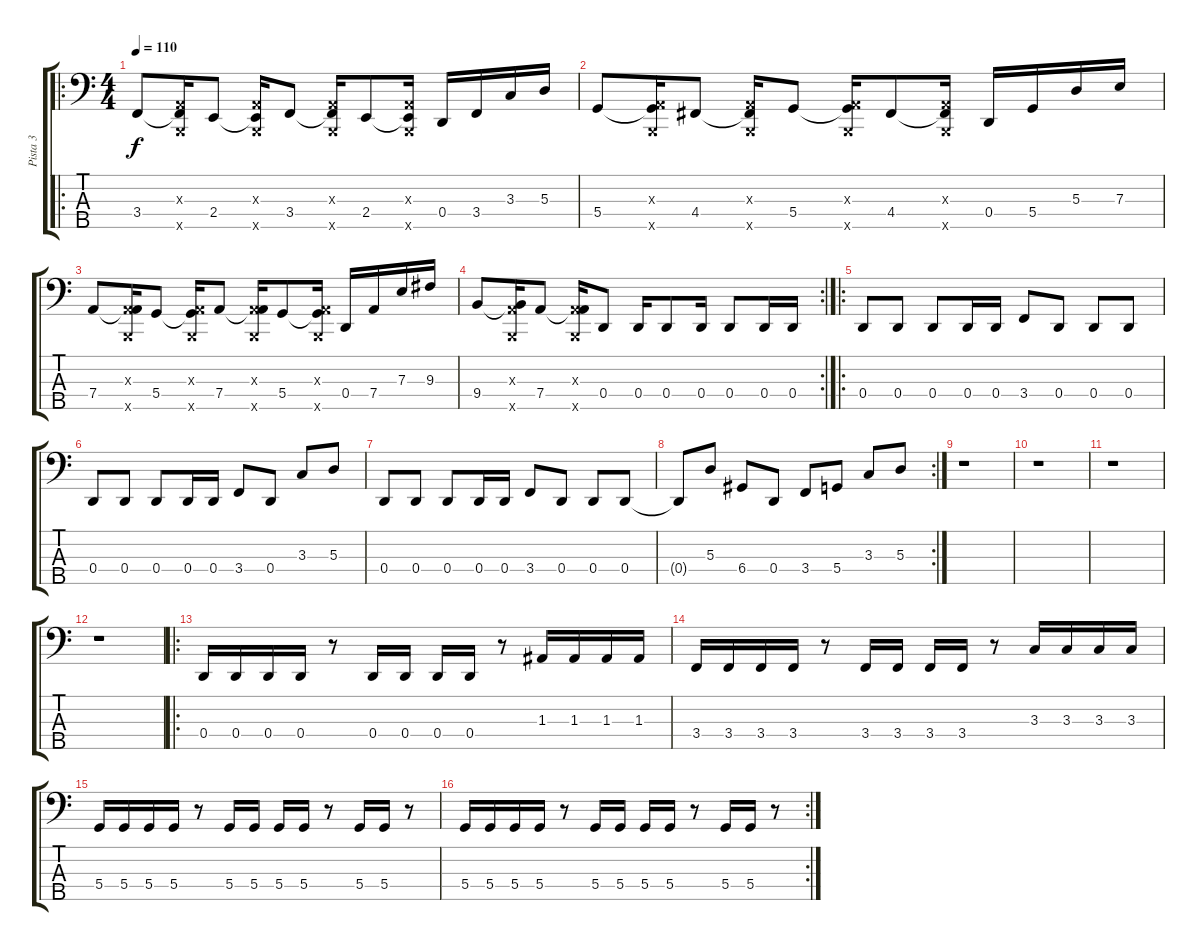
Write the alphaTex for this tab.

\track ("Pista 3" "Pista 3") {instrument electricbassfinger}
\staff {score tabs}
\tuning (G2 D2 A1 D1 B0) {hide}
\ro
\ts (4 4)
\tempo 110
\clef f4
\ks c
3.4.8{dy f} (0.3{x} 3.4{t} 0.5{x}).16 2.4.8 (0.3{x} 2.4{t} 0.5{x}).16 3.4.8 (0.3{x} 3.4{t} 0.5{x}).16 2.4.8 (0.3{x} 2.4{t} 0.5{x}).16 0.4.16 3.4.16 3.3.16 5.3.16 |
5.4.8 (0.3{x} 5.4{t} 0.5{x}).16 4.4.8 (0.3{x} 4.4{t} 0.5{x}).16 5.4.8 (0.3{x} 5.4{t} 0.5{x}).16 4.4.8 (0.3{x} 4.4{t} 0.5{x}).16 0.4.16 5.4.16 5.3.16 7.3.16 |
7.4.8 (0.3{x} 7.4{t} 0.5{x}).16 5.4.8 (0.3{x} 5.4{t} 0.5{x}).16 7.4.8 (0.3{x} 7.4{t} 0.5{x}).16 5.4.8 (0.3{x} 5.4{t} 0.5{x}).16 0.4.16 7.4.16 7.3.16 9.3.16 |
\rc 2
9.4.8 (0.3{x} 9.4{t} 0.5{x}).16 7.4.8 (0.3{x} 7.4{t} 0.5{x}).16 0.4.8 0.4.16 0.4.8 0.4.16 0.4.8 0.4.16 0.4.16 |
\ro
0.4.8 0.4.8 0.4.8 0.4.16 0.4.16 3.4.8 0.4.8 0.4.8 0.4.8 |
0.4.8 0.4.8 0.4.8 0.4.16 0.4.16 3.4.8 0.4.8 3.3.8 5.3.8 |
0.4.8 0.4.8 0.4.8 0.4.16 0.4.16 3.4.8 0.4.8 0.4.8 0.4.8 |
\rc 2
0.4{t}.8 5.3.8 6.4.8 0.4.8 3.4.8 5.4.8 3.3.8 5.3.8 |
r.1 |
r.1 |
r.1 |
r.1 |
\ro
0.4.16 0.4.16 0.4.16 0.4.16 r.8 0.4.16 0.4.16 0.4.16 0.4.16 r.8 1.3.16 1.3.16 1.3.16 1.3.16 |
3.4.16 3.4.16 3.4.16 3.4.16 r.8 3.4.16 3.4.16 3.4.16 3.4.16 r.8 3.3.16 3.3.16 3.3.16 3.3.16 |
5.4.16 5.4.16 5.4.16 5.4.16 r.8 5.4.16 5.4.16 5.4.16 5.4.16 r.8 5.4.16 5.4.16 r.8 |
\rc 2
5.4.16 5.4.16 5.4.16 5.4.16 r.8 5.4.16 5.4.16 5.4.16 5.4.16 r.8 5.4.16 5.4.16 r.8
